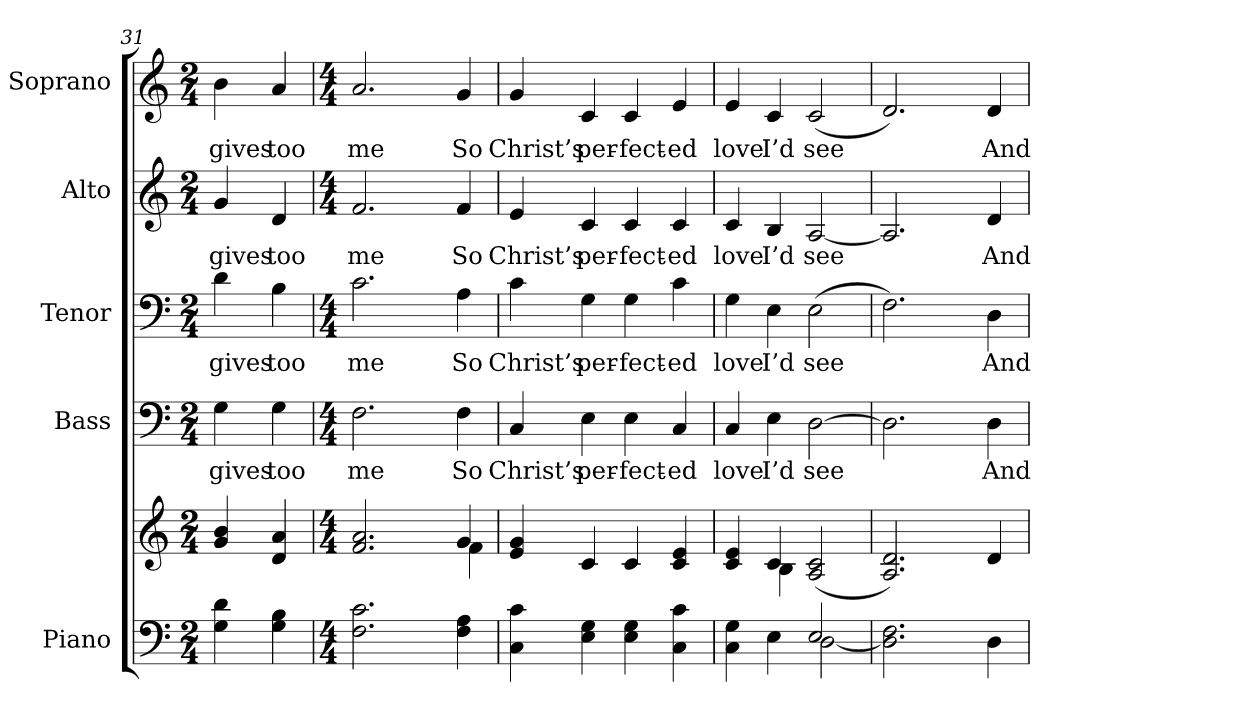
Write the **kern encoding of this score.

**kern	**kern	**kern	**text	**kern	**text	**kern	**text	**kern	**text
*part5	*part5	*part4	*part4	*part3	*part3	*part2	*part2	*part1	*part1
*staff6	*staff5	*staff4	*staff4	*staff3	*staff3	*staff2	*staff2	*staff1	*staff1
*I"Piano	*	*I"Bass	*	*I"Tenor	*	*I"Alto	*	*I"Soprano	*
*I'Pno.	*	*I'B.	*	*I'T.	*	*I'A.	*	*I'S.	*
*clefF4	*clefG2	*clefF4	*	*clefF4	*	*clefG2	*	*clefG2	*
*k[]	*k[]	*k[]	*	*k[]	*	*k[]	*	*k[]	*
*C:	*C:	*C:	*	*C:	*	*C:	*	*C:	*
*M2/4	*M2/4	*M2/4	*	*M2/4	*	*M2/4	*	*M2/4	*
=31	=31	=31	=31	=31	=31	=31	=31	=31	=31
!	!	!	!LO:LY:b:color=#000000	!	!	!	!	!	!
!	!	!	!	!	!LO:LY:b:color=#000000	!	!	!	!
!	!	!	!	!	!	!	!LO:LY:b:color=#000000	!	!
!	!	!	!	!	!	!	!	!	!LO:LY:b:color=#000000
4Gi\ 4di	4gi/ 4bi	4Gi\	gives	4di\	gives	4gi/	gives	4bi\	gives
!	!	!	!LO:LY:b:color=#000000	!	!	!	!	!	!
!	!	!	!	!	!LO:LY:b:color=#000000	!	!	!	!
!	!	!	!	!	!	!	!LO:LY:b:color=#000000	!	!
!	!	!	!	!	!	!	!	!	!LO:LY:b:color=#000000
4Gi\ 4Bi	4di/ 4ai	4Gi\	too	4Bi\	too	4di/	too	4ai/	too
!!LO:PB:g=z
=32	=32	=32	=32	=32	=32	=32	=32	=32	=32
*M4/4	*M4/4	*M4/4	*	*M4/4	*	*M4/4	*	*M4/4	*
*	*^	*	*	*	*	*	*	*	*
!	!	!	!	!LO:LY:b:color=#000000	!	!	!	!	!	!
!	!	!	!	!	!	!LO:LY:b:color=#000000	!	!	!	!
!	!	!	!	!	!	!	!	!LO:LY:b:color=#000000	!	!
!	!	!	!	!	!	!	!	!	!	!LO:LY:b:color=#000000
2.Fi\ 2.ci	2.fi/ 2.ai	2ryy	2.Fi\	me	2.ci\	me	2.fi/	me	2.ai/	me
.	.	4ryy	.	.	.	.	.	.	.	.
!	!	!	!	!LO:LY:b:color=#000000	!	!	!	!	!	!
!	!	!	!	!	!	!LO:LY:b:color=#000000	!	!	!	!
!	!	!	!	!	!	!	!	!LO:LY:b:color=#000000	!	!
!	!	!	!	!	!	!	!	!	!	!LO:LY:b:color=#000000
4Fi\ 4Ai	4gi/	4fi\	4Fi\	So	4Ai\	So	4fi/	So	4gi/	So
=33	=33	=33	=33	=33	=33	=33	=33	=33	=33	=33
!	!	!	!	!LO:LY:b:color=#000000	!	!	!	!	!	!
!	!	!	!	!	!	!LO:LY:b:color=#000000	!	!	!	!
!	!	!	!	!	!	!	!	!LO:LY:b:color=#000000	!	!
!	!	!	!	!	!	!	!	!	!	!LO:LY:b:color=#000000
4Ci\ 4ci	4ei/ 4gi	2ryy	4Ci/	Christ’s	4ci\	Christ’s	4ei/	Christ’s	4gi/	Christ’s
!	!	!	!	!LO:LY:b:color=#000000	!	!	!	!	!	!
!	!	!	!	!	!	!LO:LY:b:color=#000000	!	!	!	!
!	!	!	!	!	!	!	!	!LO:LY:b:color=#000000	!	!
!	!	!	!	!	!	!	!	!	!	!LO:LY:b:color=#000000
4Ei\ 4Gi	4ci/	.	4Ei\	per-	4Gi\	per-	4ci/	per-	4ci/	per-
!	!	!	!	!LO:LY:b:color=#000000	!	!	!	!	!	!
!	!	!	!	!	!	!LO:LY:b:color=#000000	!	!	!	!
!	!	!	!	!	!	!	!	!LO:LY:b:color=#000000	!	!
!	!	!	!	!	!	!	!	!	!	!LO:LY:b:color=#000000
4Ei\ 4Gi	4ci/	2ryy	4Ei\	-fect-	4Gi\	-fect-	4ci/	-fect-	4ci/	-fect-
!	!	!	!	!LO:LY:b:color=#000000	!	!	!	!	!	!
!	!	!	!	!	!	!LO:LY:b:color=#000000	!	!	!	!
!	!	!	!	!	!	!	!	!LO:LY:b:color=#000000	!	!
!	!	!	!	!	!	!	!	!	!	!LO:LY:b:color=#000000
4Ci\ 4ci	4ci/ 4ei	.	4Ci/	-ed	4ci\	-ed	4ci/	-ed	4ei/	-ed
=34	=34	=34	=34	=34	=34	=34	=34	=34	=34	=34
*^	*	*	*	*	*	*	*	*	*	*
!	!	!	!	!	!LO:LY:b:color=#000000	!	!	!	!	!	!
!	!	!	!	!	!	!	!LO:LY:b:color=#000000	!	!	!	!
!	!	!	!	!	!	!	!	!	!LO:LY:b:color=#000000	!	!
!	!	!	!	!	!	!	!	!	!	!	!LO:LY:b:color=#000000
4Ci\ 4Gi	2ryy	4ci/ 4ei	4ryy	4Ci/	love	4Gi\	love	4ci/	love	4ei/	love
!	!	!	!	!	!LO:LY:b:color=#000000	!	!	!	!	!	!
!	!	!	!	!	!	!	!LO:LY:b:color=#000000	!	!	!	!
!	!	!	!	!	!	!	!	!	!LO:LY:b:color=#000000	!	!
!	!	!	!	!	!	!	!	!	!	!	!LO:LY:b:color=#000000
4Ei\	.	4ci/	4Bi\	4Ei\	I’d	4Ei\	I’d	4Bi/	I’d	4ci/	I’d
!	!	!	!	!	!LO:LY:b:color=#000000	!	!	!	!	!	!
!	!	!	!	!	!	!	!LO:LY:b:color=#000000	!	!	!	!
!	!	!	!	!	!	!	!	!	!LO:LY:b:color=#000000	!	!
!	!	!	!	!	!	!	!	!	!	!	!LO:LY:b:color=#000000
2Ei/	[<2Di\	(2Ai/ 2ci	2ryy	[>2Di\	see	(2Ei\	see	[<2Ai/	see	(2ci/	see
*	*	*v	*v	*	*	*	*	*	*	*	*
!!LO:PB:g=z
=35	=35	=35	=35	=35	=35	=35	=35	=35	=35	=35
2.Di\] 2.Fi	2ryy	2.Ai/ 2.di)	2.Di\]	.	2.Fi\)	.	2.Ai/]	.	2.di/)	.
.	2ryy	.	.	.	.	.	.	.	.	.
!	!	!	!	!LO:LY:b:color=#000000	!	!	!	!	!	!
!	!	!	!	!	!	!LO:LY:b:color=#000000	!	!	!	!
!	!	!	!	!	!	!	!	!LO:LY:b:color=#000000	!	!
!	!	!	!	!	!	!	!	!	!	!LO:LY:b:color=#000000
4Di\	.	4di/	4Di\	And	4Di\	And	4di/	And	4di/	And
*v	*v	*	*	*	*	*	*	*	*	*
=	=	=	=	=	=	=	=	=	=
*-	*-	*-	*-	*-	*-	*-	*-	*-	*-
